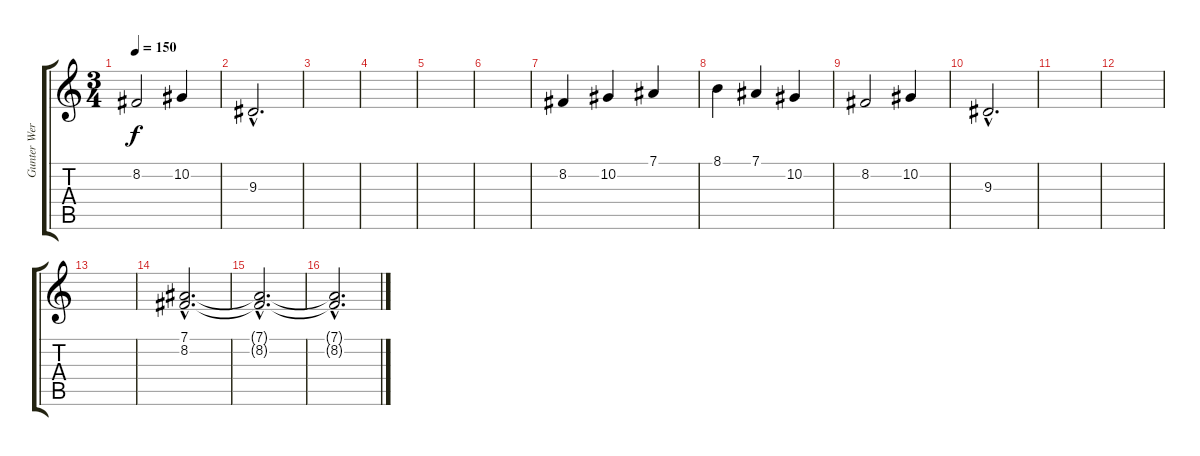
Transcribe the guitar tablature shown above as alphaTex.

\track ("Gunter Werno" "Gunter Wer") {instrument brightacousticpiano}
\staff {score tabs}
\tuning (Eb4 Bb3 Gb3 Db3 Ab2 Eb2) {hide}
\ts (3 4)
\tempo 150
\clef g2
\ks c
8.2.2{dy f} 10.2.4 |
9.3{hac}.2{d} |
|
|
|
|
8.2.4{volume 14 instrument piccolo} 10.2.4 7.1.4 |
8.1.4 7.1.4 10.2.4 |
8.2.2 10.2.4 |
9.3{hac}.2{d} |
|
|
|
(7.1{hac} 8.2{hac}).2{d instrument synthstrings1} |
(7.1{hac t} 8.2{hac t}).2{d} |
(7.1{hac t} 8.2{hac t}).2{d}
